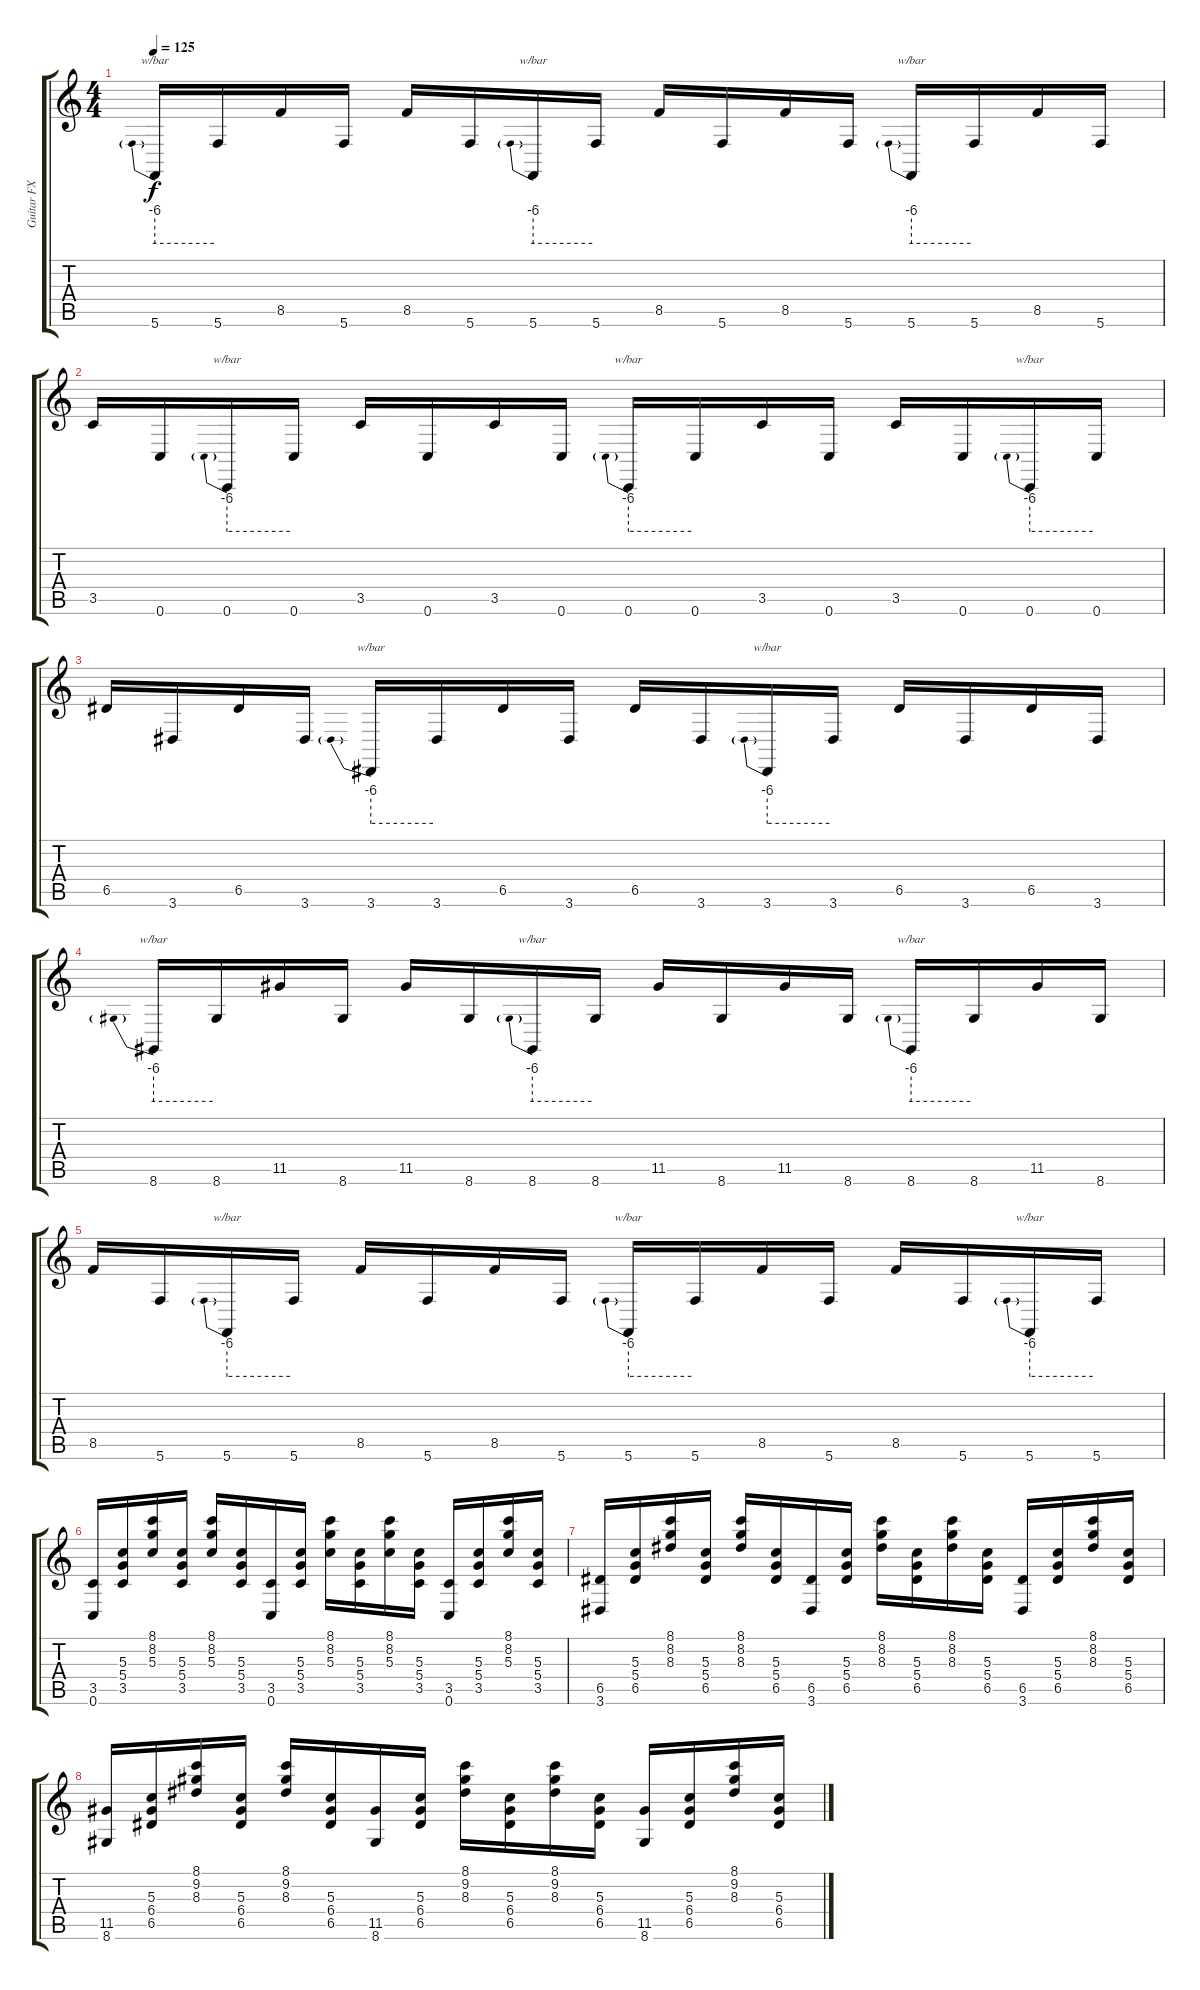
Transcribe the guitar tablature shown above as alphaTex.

\track ("Guitar FX" "Guitar FX") {instrument distortionguitar}
\staff {score tabs}
\tuning (E4 B3 G3 D3 A2 C2) {hide}
\ts (4 4)
\tempo 125
\clef g2
\ks c
5.6.16{tbe (predive default 0 -24 60 -24) dy f} 5.6.16 8.5.16 5.6.16 8.5.16 5.6.16 5.6.16{tbe (predive default 0 -24 60 -24)} 5.6.16 8.5.16 5.6.16 8.5.16 5.6.16 5.6.16{tbe (predive default 0 -24 60 -24)} 5.6.16 8.5.16 5.6.16 |
3.5.16 0.6.16 0.6.16{tbe (predive default 0 -24 60 -24)} 0.6.16 3.5.16 0.6.16 3.5.16 0.6.16 0.6.16{tbe (predive default 0 -24 60 -24)} 0.6.16 3.5.16 0.6.16 3.5.16 0.6.16 0.6.16{tbe (predive default 0 -24 60 -24)} 0.6.16 |
6.5.16 3.6.16 6.5.16 3.6.16 3.6.16{tbe (predive default 0 -24 60 -24)} 3.6.16 6.5.16 3.6.16 6.5.16 3.6.16 3.6.16{tbe (predive default 0 -24 60 -24)} 3.6.16 6.5.16 3.6.16 6.5.16 3.6.16 |
8.6.16{tbe (predive default 0 -24 60 -24)} 8.6.16 11.5.16 8.6.16 11.5.16 8.6.16 8.6.16{tbe (predive default 0 -24 60 -24)} 8.6.16 11.5.16 8.6.16 11.5.16 8.6.16 8.6.16{tbe (predive default 0 -24 60 -24)} 8.6.16 11.5.16 8.6.16 |
8.5.16 5.6.16 5.6.16{tbe (predive default 0 -24 60 -24)} 5.6.16 8.5.16 5.6.16 8.5.16 5.6.16 5.6.16{tbe (predive default 0 -24 60 -24)} 5.6.16 8.5.16 5.6.16 8.5.16 5.6.16 5.6.16{tbe (predive default 0 -24 60 -24)} 5.6.16 |
(3.5 0.6).16 (5.3 5.4 3.5).16 (8.1 8.2 5.3).16 (5.3 5.4 3.5).16 (8.1 8.2 5.3).16 (5.3 5.4 3.5).16 (3.5 0.6).16 (5.3 5.4 3.5).16 (8.1 8.2 5.3).16 (5.3 5.4 3.5).16 (8.1 8.2 5.3).16 (5.3 5.4 3.5).16 (3.5 0.6).16 (5.3 5.4 3.5).16 (8.1 8.2 5.3).16 (5.3 5.4 3.5).16 |
(6.5 3.6).16 (5.3 5.4 6.5).16 (8.1 8.2 8.3).16 (5.3 5.4 6.5).16 (8.1 8.2 8.3).16 (5.3 5.4 6.5).16 (6.5 3.6).16 (5.3 5.4 6.5).16 (8.1 8.2 8.3).16 (5.3 5.4 6.5).16 (8.1 8.2 8.3).16 (5.3 5.4 6.5).16 (6.5 3.6).16 (5.3 5.4 6.5).16 (8.1 8.2 8.3).16 (5.3 5.4 6.5).16 |
(11.5 8.6).16 (5.3 6.4 6.5).16 (8.1 9.2 8.3).16 (5.3 6.4 6.5).16 (8.1 9.2 8.3).16 (5.3 6.4 6.5).16 (11.5 8.6).16 (5.3 6.4 6.5).16 (8.1 9.2 8.3).16 (5.3 6.4 6.5).16 (8.1 9.2 8.3).16 (5.3 6.4 6.5).16 (11.5 8.6).16 (5.3 6.4 6.5).16 (8.1 9.2 8.3).16 (5.3 6.4 6.5).16
